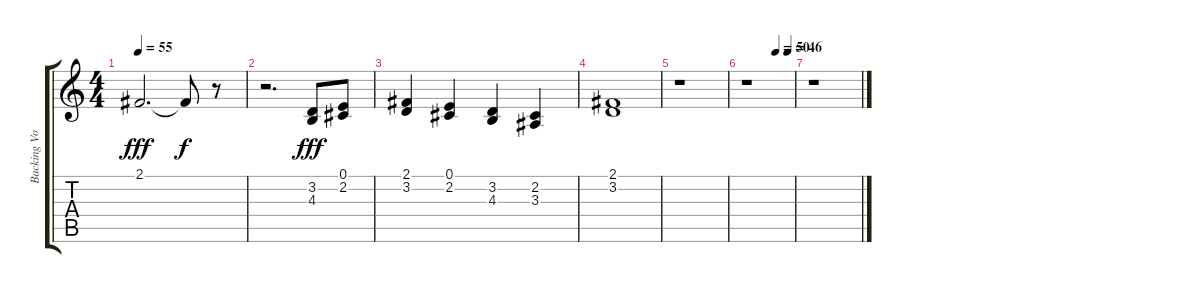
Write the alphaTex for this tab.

\track ("Backing Vocs" "Backing Vo") {instrument choiraahs}
\staff {score tabs}
\tuning (E4 B3 G3 D3 A2 E2) {hide}
\ts (4 4)
\tempo 55
\clef g2
\ks c
2.1.2{d dy fff} 2.1{t}.8{dy f} r.8 |
r.2{d} (3.2 4.3).8{dy fff} (0.1 2.2).8 |
(2.1 3.2).4 (0.1 2.2).4 (3.2 4.3).4 (2.2 3.3).4 |
(2.1 3.2).1 |
r.1 |
\tempo (50 0.625)
\tempo (46 0.875)
r.1 |
r.1
